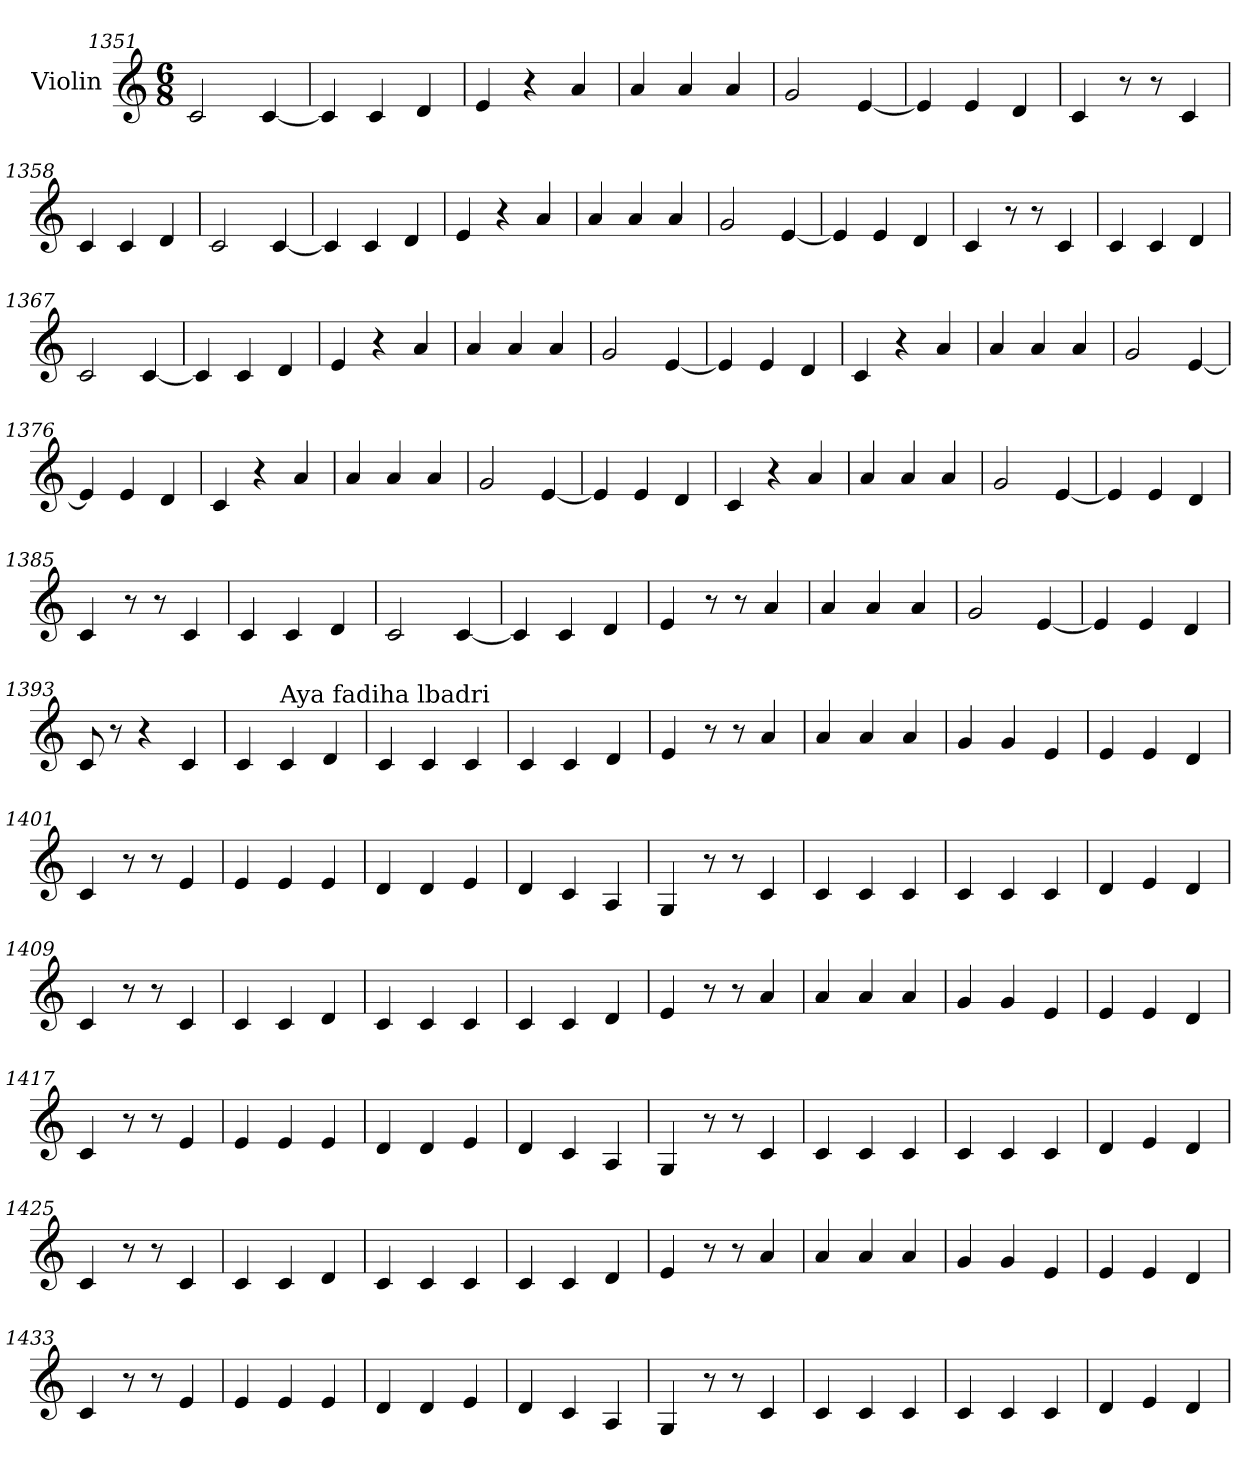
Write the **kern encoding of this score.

**kern
*part1
*staff1
*I"Violin
*clefG2
*k[]
*M6/8
=1351
2c/
[4c/
!!LO:LB:g=z
=1352
4c/]
4c/
4d/
=1353
4e/
4r
4a/
=1354
4a/
4a/
4a/
=1355
2g/
[4e/
=1356
4e/]
4e/
4d/
=1357
4c/
8r
8r
4c/
=1358
4c/
4c/
4d/
!!LO:LB:g=z
=1359
2c/
[4c/
=1360
4c/]
4c/
4d/
=1361
4e/
4r
4a/
=1362
4a/
4a/
4a/
=1363
2g/
[4e/
=1364
4e/]
4e/
4d/
=1365
4c/
8r
8r
4c/
!!LO:LB:g=z
=1366
4c/
4c/
4d/
=1367
2c/
[4c/
=1368
4c/]
4c/
4d/
=1369
4e/
4r
4a/
=1370
4a/
4a/
4a/
=1371
2g/
[4e/
=1372
4e/]
4e/
4d/
!!LO:PB:g=z
=1373
4c/
4r
4a/
=1374
4a/
4a/
4a/
=1375
2g/
[4e/
=1376
4e/]
4e/
4d/
=1377
4c/
4r
4a/
=1378
4a/
4a/
4a/
=1379
2g/
[4e/
=1380
4e/]
4e/
4d/
!!LO:LB:g=z
=1381
4c/
4r
4a/
=1382
4a/
4a/
4a/
=1383
2g/
[4e/
=1384
4e/]
4e/
4d/
=1385
4c/
8r
8r
4c/
=1386
4c/
4c/
4d/
=1387
2c/
[4c/
!!LO:LB:g=z
=1388
4c/]
4c/
4d/
=1389
4e/
8r
8r
4a/
=1390
4a/
4a/
4a/
=1391
2g/
[4e/
=1392
4e/]
4e/
4d/
=1393
*MM180
8c/
8r
4r
4c/
=1394
4c/
!LO:TX:a:t=Aya fadiha lbadri
4c/
4d/
!!LO:LB:g=z
=1395
4c/
4c/
4c/
=1396
4c/
4c/
4d/
=1397
4e/
8r
8r
4a/
=1398
4a/
4a/
4a/
=1399
4g/
4g/
4e/
=1400
4e/
4e/
4d/
=1401
4c/
8r
8r
4e/
!!LO:LB:g=z
=1402
4e/
4e/
4e/
=1403
4d/
4d/
4e/
=1404
4d/
4c/
4A/
=1405
4G/
8r
8r
4c/
=1406
4c/
4c/
4c/
=1407
4c/
4c/
4c/
=1408
4d/
4e/
4d/
!!LO:LB:g=z
=1409
4c/
8r
8r
4c/
=1410
4c/
4c/
4d/
=1411
4c/
4c/
4c/
=1412
4c/
4c/
4d/
=1413
4e/
8r
8r
4a/
=1414
4a/
4a/
4a/
=1415
4g/
4g/
4e/
!!LO:LB:g=z
=1416
4e/
4e/
4d/
=1417
4c/
8r
8r
4e/
=1418
4e/
4e/
4e/
=1419
4d/
4d/
4e/
=1420
4d/
4c/
4A/
=1421
4G/
8r
8r
4c/
=1422
4c/
4c/
4c/
!!LO:LB:g=z
=1423
4c/
4c/
4c/
=1424
4d/
4e/
4d/
=1425
4c/
8r
8r
4c/
=1426
4c/
4c/
4d/
=1427
4c/
4c/
4c/
=1428
4c/
4c/
4d/
=1429
4e/
8r
8r
4a/
!!LO:PB:g=z
=1430
4a/
4a/
4a/
=1431
4g/
4g/
4e/
=1432
4e/
4e/
4d/
=1433
4c/
8r
8r
4e/
=1434
4e/
4e/
4e/
=1435
4d/
4d/
4e/
=1436
4d/
4c/
4A/
!!LO:LB:g=z
=1437
4G/
8r
8r
4c/
=1438
4c/
4c/
4c/
=1439
4c/
4c/
4c/
=1440
4d/
4e/
4d/
=
*-
